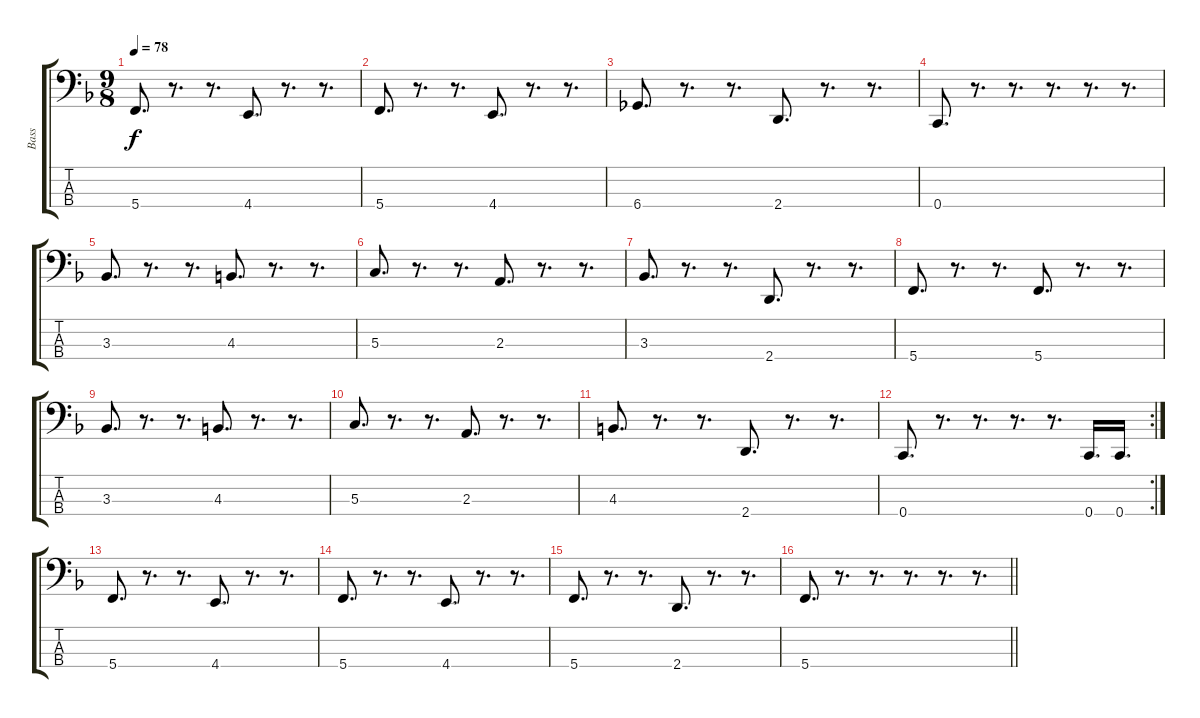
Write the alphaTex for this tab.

\track ("Bass" "Bass") {instrument electricbassfinger}
\staff {score tabs}
\tuning (G2 C2 G1 C1) {hide}
\ts (9 8)
\tempo 78
\clef f4
\ks f
5.4.8{d dy f} r.8{d} r.8{d} 4.4.8{d} r.8{d} r.8{d} |
5.4.8{d} r.8{d} r.8{d} 4.4.8{d} r.8{d} r.8{d} |
6.4.8{d} r.8{d} r.8{d} 2.4.8{d} r.8{d} r.8{d} |
0.4.8{d} r.8{d} r.8{d} r.8{d} r.8{d} r.8{d} |
3.3.8{d} r.8{d} r.8{d} 4.3.8{d} r.8{d} r.8{d} |
5.3.8{d} r.8{d} r.8{d} 2.3.8{d} r.8{d} r.8{d} |
3.3.8{d} r.8{d} r.8{d} 2.4.8{d} r.8{d} r.8{d} |
5.4.8{d} r.8{d} r.8{d} 5.4.8{d} r.8{d} r.8{d} |
3.3.8{d} r.8{d} r.8{d} 4.3.8{d} r.8{d} r.8{d} |
5.3.8{d} r.8{d} r.8{d} 2.3.8{d} r.8{d} r.8{d} |
4.3.8{d} r.8{d} r.8{d} 2.4.8{d} r.8{d} r.8{d} |
\rc 2
0.4.8{d} r.8{d} r.8{d} r.8{d} r.8{d} 0.4.16{d} 0.4.16{d} |
5.4.8{d} r.8{d} r.8{d} 4.4.8{d} r.8{d} r.8{d} |
5.4.8{d} r.8{d} r.8{d} 4.4.8{d} r.8{d} r.8{d} |
5.4.8{d} r.8{d} r.8{d} 2.4.8{d} r.8{d} r.8{d} |
\barLineRight lightlight
5.4.8{d} r.8{d} r.8{d} r.8{d} r.8{d} r.8{d}
